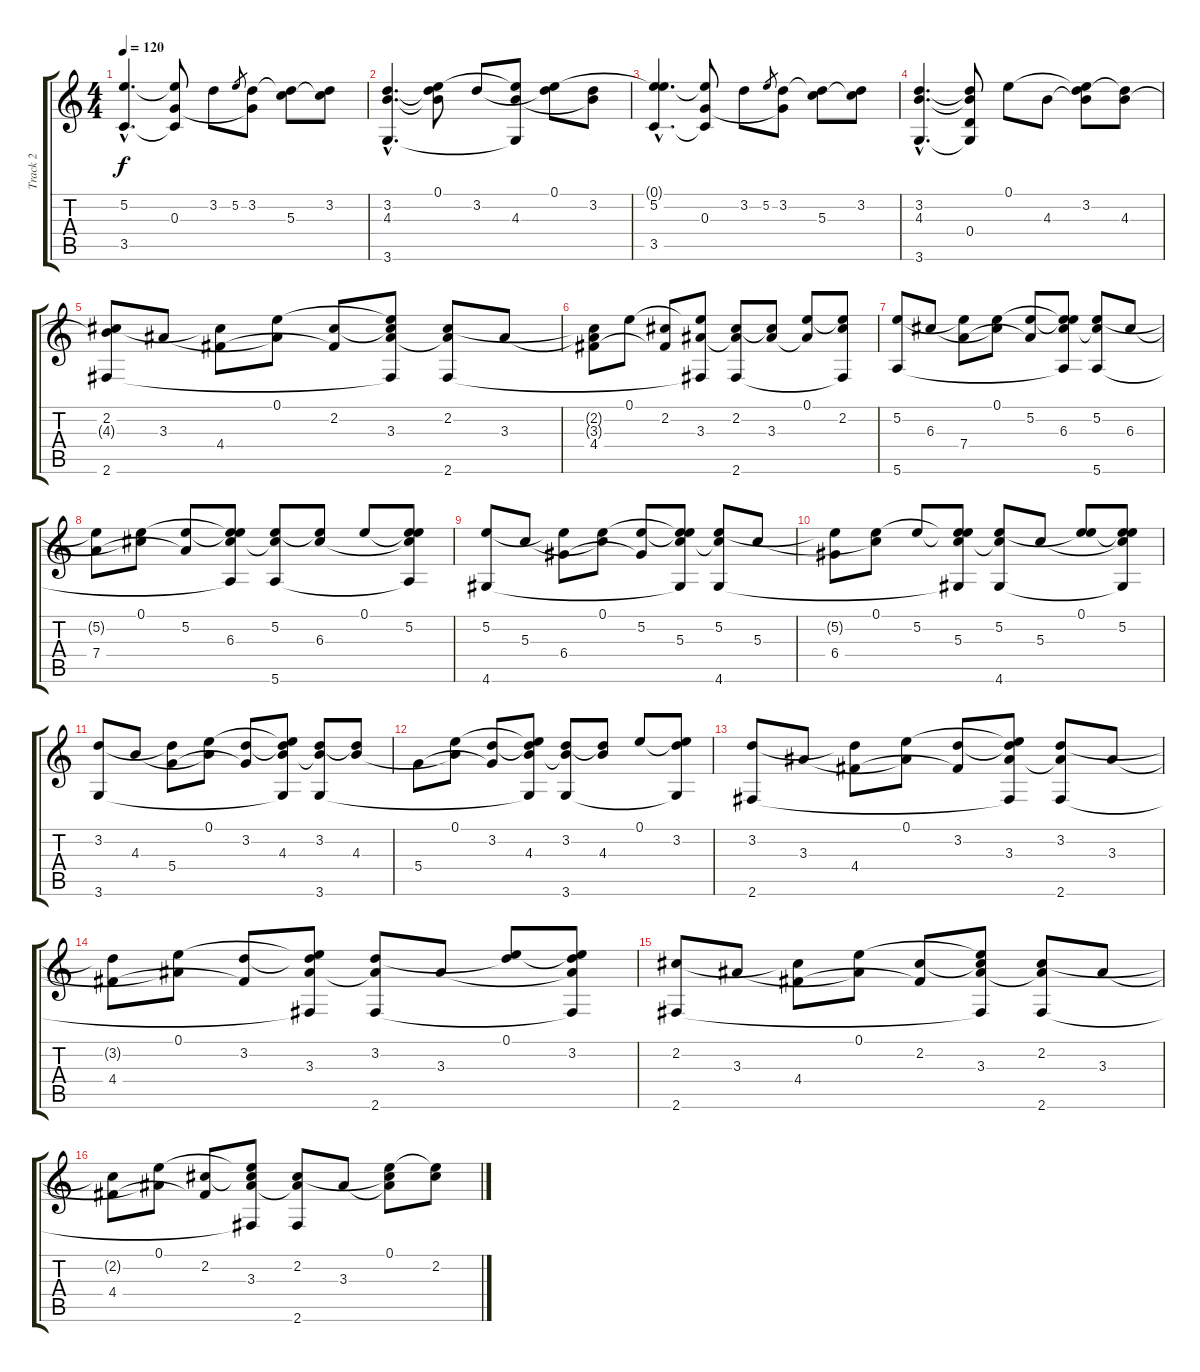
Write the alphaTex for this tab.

\track ("Track 2" "Track 2") {instrument acousticguitarnylon}
\staff {score tabs}
\tuning (E4 B3 G3 D3 A2 E2) {hide}
\ts (4 4)
\tempo 120
\clef g2
\ks c
(5.2{hac} 3.5{hac}).4{d dy f} (5.2{t} 0.3 3.5{t}).8 3.2.8 5.2.8{gr} (3.2 0.3{t}).8 (3.2{t} 5.3).8 (3.2 5.3{t}).8 |
(3.2{hac} 4.3{hac} 3.6{hac}).4{d} (0.1 3.2{t} 4.3{t}).8 3.2.8 (0.1{t} 4.3 3.6{t}).8 (0.1 3.2{t}).8 (3.2 4.3{t}).8 |
(0.1{hac t} 5.2{hac} 3.5{hac}).4{d} (5.2{t} 0.3 3.5{t}).8 3.2.8 5.2.8{gr} (3.2 0.3{t}).8 (3.2{t} 5.3).8 (3.2 5.3{t}).8 |
(3.2{hac} 4.3{hac} 3.6{hac}).4{d} (3.2{t} 4.3{t} 0.4 3.6{t}).8 0.1.8 4.3.8 (0.1{t} 3.2 4.3{t}).8 (3.2{t} 4.3).8 |
(2.2 4.3{t} 2.6).8 3.3.8 (2.2{t} 4.4).8 (0.1 3.3{t}).8 (2.2 4.4{t}).8 (0.1{t} 2.2{t} 3.3 2.6{t}).8 (2.2 3.3{t} 2.6).8 3.3.8 |
(2.2{t} 3.3{t} 4.4).8 0.1.8 (2.2 4.4{t}).8 (0.1{t} 3.3 2.6{t}).8 (2.2 3.3{t} 2.6).8 (2.2{t} 3.3).8 (0.1 3.3{t}).8 (0.1{t} 2.2 2.6{t}).8 |
(5.2 5.6).8 6.3.8 (5.2{t} 7.4).8 (0.1 6.3{t}).8 (5.2 7.4{t}).8 (0.1{t} 5.2{t} 6.3 5.6{t}).8 (5.2 6.3{t} 5.6).8 6.3.8 |
(5.2{t} 7.4).8 (0.1 6.3{t}).8 (5.2 7.4{t}).8 (0.1{t} 5.2{t} 6.3 5.6{t}).8 (5.2 6.3{t} 5.6).8 (5.2{t} 6.3).8 0.1.8 (0.1{t} 5.2 6.3{t} 5.6{t}).8 |
(5.2 4.6).8 5.3.8 (5.2{t} 6.4).8 (0.1 5.3{t}).8 (5.2 6.4{t}).8 (0.1{t} 5.2{t} 5.3 4.6{t}).8 (5.2 5.3{t} 4.6).8 5.3.8 |
(5.2{t} 6.4).8 (0.1 5.3{t}).8 5.2.8 (0.1{t} 5.2{t} 5.3 4.6{t}).8 (5.2 5.3{t} 4.6).8 5.3.8 (0.1 5.2{t}).8 (0.1{t} 5.2 5.3{t} 4.6{t}).8 |
(3.2 3.6).8 4.3.8 (3.2{t} 5.4).8 (0.1 4.3{t}).8 (3.2 5.4{t}).8 (0.1{t} 3.2{t} 4.3 3.6{t}).8 (3.2 4.3{t} 3.6).8 (3.2{t} 4.3).8 |
5.4.8 (0.1 4.3{t}).8 (3.2 5.4{t}).8 (0.1{t} 3.2{t} 4.3 3.6{t}).8 (3.2 4.3{t} 3.6).8 (3.2{t} 4.3).8 0.1.8 (0.1{t} 3.2 3.6{t}).8 |
(3.2 2.6).8 3.3.8 (3.2{t} 4.4).8 (0.1 3.3{t}).8 (3.2 4.4{t}).8 (0.1{t} 3.2{t} 3.3 2.6{t}).8 (3.2 3.3{t} 2.6).8 3.3.8 |
(3.2{t} 4.4).8 (0.1 3.3{t}).8 (3.2 4.4{t}).8 (0.1{t} 3.2{t} 3.3 2.6{t}).8 (3.2 3.3{t} 2.6).8 3.3.8 (0.1 3.2{t}).8 (0.1{t} 3.2 3.3{t} 2.6{t}).8 |
(2.2 2.6).8 3.3.8 (2.2{t} 4.4).8 (0.1 3.3{t}).8 (2.2 4.4{t}).8 (0.1{t} 2.2{t} 3.3 2.6{t}).8 (2.2 3.3{t} 2.6).8 3.3.8 |
(2.2{t} 4.4).8 (0.1 3.3{t}).8 (2.2 4.4{t}).8 (0.1{t} 2.2{t} 3.3 2.6{t}).8 (2.2 3.3{t} 2.6).8 3.3.8 (0.1 2.2{t} 3.3{t}).8 (0.1{t} 2.2).8
